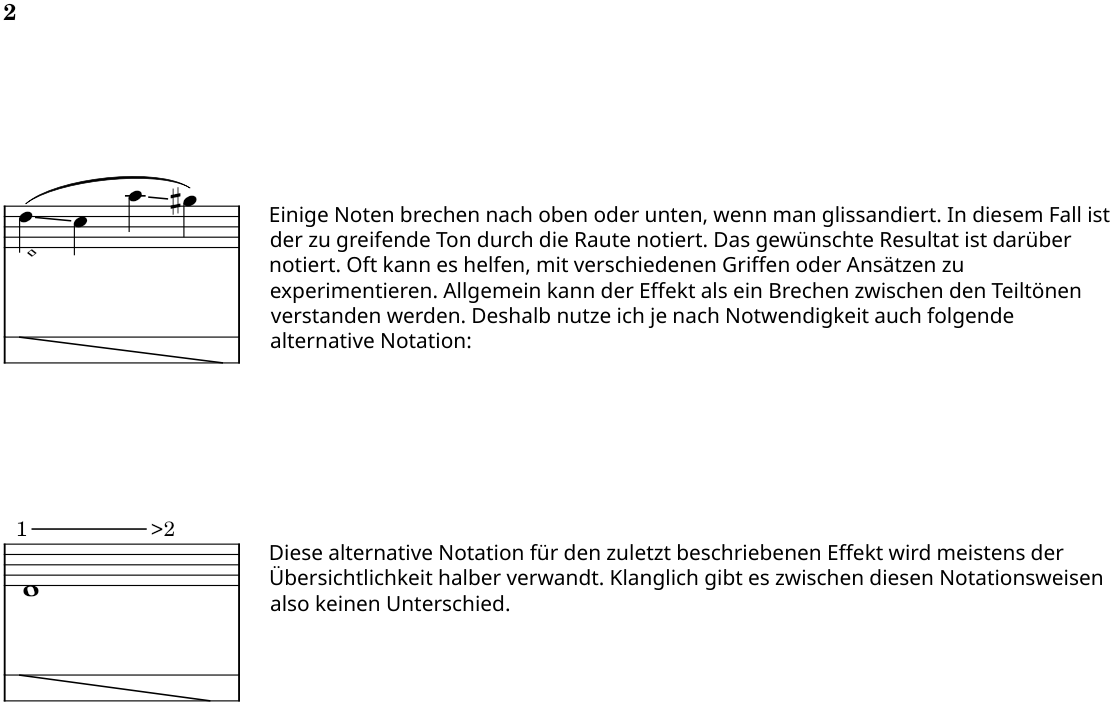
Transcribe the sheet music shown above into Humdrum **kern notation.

**kern	**kern	**kern
*part3	*part2	*part1
*staff3	*staff2	*staff1
*I"Flöte	*I"Klavier	*I"Piano
*I'Fl	*	*I'Pno
!!LO:PB:g=z
*k[]	*k[]	*k[]
*M4/4	*M4/4	*M4/4
=6	=6	=6
!	!LO:N:head=open	!
*	*^	*
2.ff	1d!	(>4dd\	1r
.	.	4cc\	.
.	.	4aa\	.
4dd	.	4gg#X\)	.
!!LO:LB:g=z
=7	=7	=7	=7
2.ff	1d	2dd	1r
.	.	2dd	.
4dd	.	.	.
*	*v	*v	*
=	=	=
*-	*-	*-
